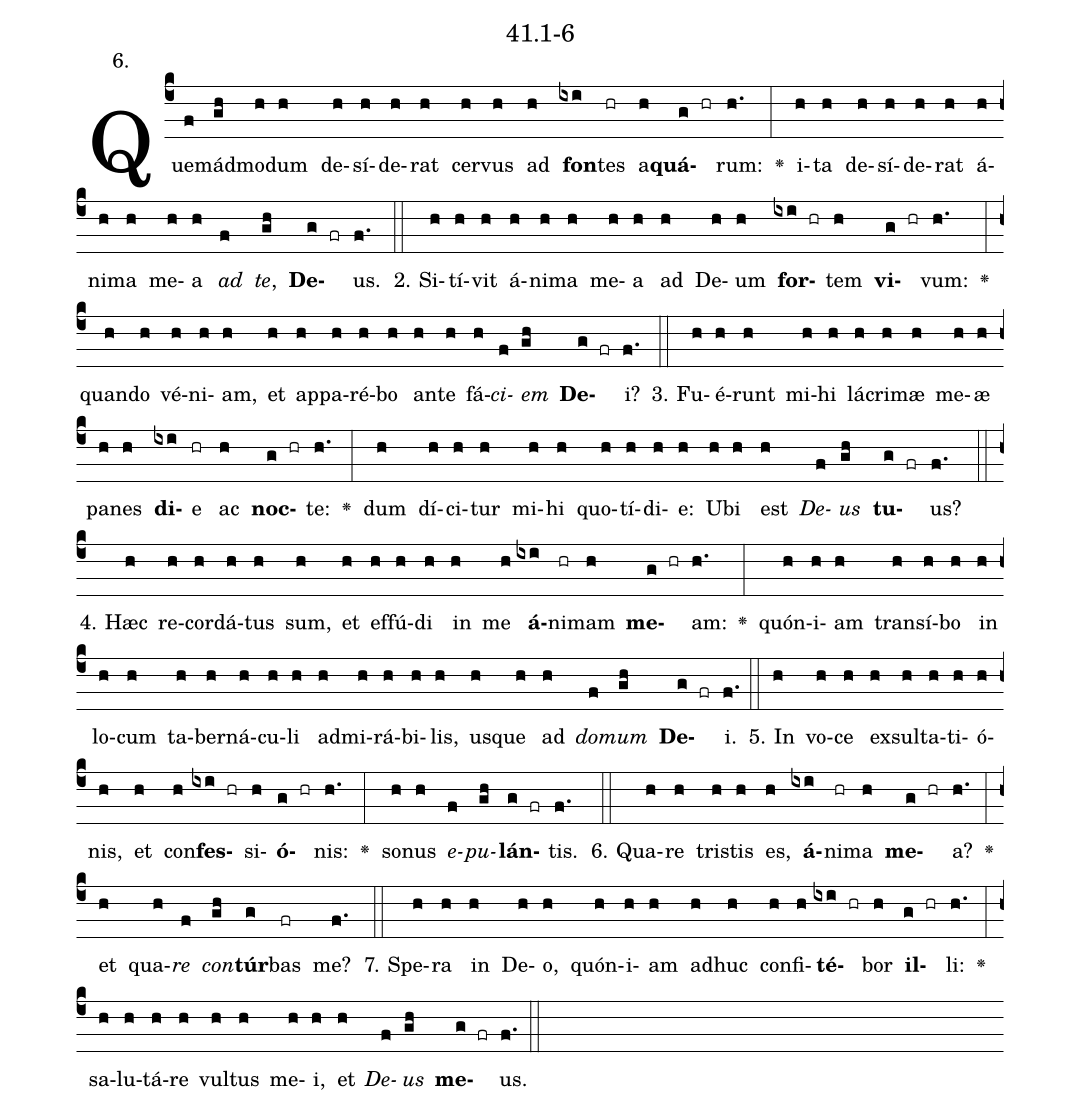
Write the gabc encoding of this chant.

name: 41.1-6;
annotation: 6.;
%%
(c4)Quem(f)ád(gh)mo(h)dum(h) de(h)sí(h)de(h)rat(h) cer(h)vus(h) ad(h) <b>fon</b>(ixi)tes(hr) a(h)<b>quá</b>(g hr)rum:(h.) <v>\greheightstar</v>(:) i(h)ta(h) de(h)sí(h)de(h)rat(h) á(h)ni(h)ma(h) me(h)a(h) <i>ad</i>(f) <i>te</i>,(gh) <b>De</b>(g fr)us.(f.) (::)
2. Si(h)tí(h)vit(h) á(h)ni(h)ma(h) me(h)a(h) ad(h) De(h)um(h) <b>for</b>(ixi hr)tem(h) <b>vi</b>(g hr)vum:(h.) <v>\greheightstar</v>(:) quan(h)do(h) vé(h)ni(h)am,(h) et(h) ap(h)pa(h)ré(h)bo(h) an(h)te(h) fá(h)<i>ci</i>(f)<i>em</i>(gh) <b>De</b>(g fr)i?(f.) (::)
3. Fu(h)é(h)runt(h) mi(h)hi(h) lá(h)cri(h)mæ(h) me(h)æ(h) pa(h)nes(h) <b>di</b>(ixi)e(hr) ac(h) <b>noc</b>(g hr)te:(h.) <v>\greheightstar</v>(:) dum(h) dí(h)ci(h)tur(h) mi(h)hi(h) quo(h)tí(h)di(h)e:(h) U(h)bi(h) est(h) <i>De</i>(f)<i>us</i>(gh) <b>tu</b>(g fr)us?(f.) (::)
4. Hæc(h) re(h)cor(h)dá(h)tus(h) sum,(h) et(h) ef(h)fú(h)di(h) in(h) me(h) <b>á</b>(ixi)ni(hr)mam(h) <b>me</b>(g hr)am:(h.) <v>\greheightstar</v>(:) quón(h)i(h)am(h) trans(h)í(h)bo(h) in(h) lo(h)cum(h) ta(h)ber(h)ná(h)cu(h)li(h) ad(h)mi(h)rá(h)bi(h)lis,(h) us(h)que(h) ad(h) <i>do</i>(f)<i>mum</i>(gh) <b>De</b>(g fr)i.(f.) (::)
5. In(h) vo(h)ce(h) ex(h)sul(h)ta(h)ti(h)ó(h)nis,(h) et(h) con(h)<b>fes</b>(ixi hr)si(h)<b>ó</b>(g hr)nis:(h.) <v>\greheightstar</v>(:) so(h)nus(h) <i>e</i>(f)<i>pu</i>(gh)<b>lán</b>(g fr)tis.(f.) (::)
6. Qua(h)re(h) tris(h)tis(h) es,(h) <b>á</b>(ixi)ni(hr)ma(h) <b>me</b>(g hr)a?(h.) <v>\greheightstar</v>(:) et(h) qua(h)<i>re</i>(f) <i>con</i>(gh)<b>túr</b>(g)bas(fr) me?(f.) (::)
7. Spe(h)ra(h) in(h) De(h)o,(h) quón(h)i(h)am(h) ad(h)huc(h) con(h)fi(h)<b>té</b>(ixi hr)bor(h) <b>il</b>(g hr)li:(h.) <v>\greheightstar</v>(:) sa(h)lu(h)tá(h)re(h) vul(h)tus(h) me(h)i,(h) et(h) <i>De</i>(f)<i>us</i>(gh) <b>me</b>(g fr)us.(f.) (::)
